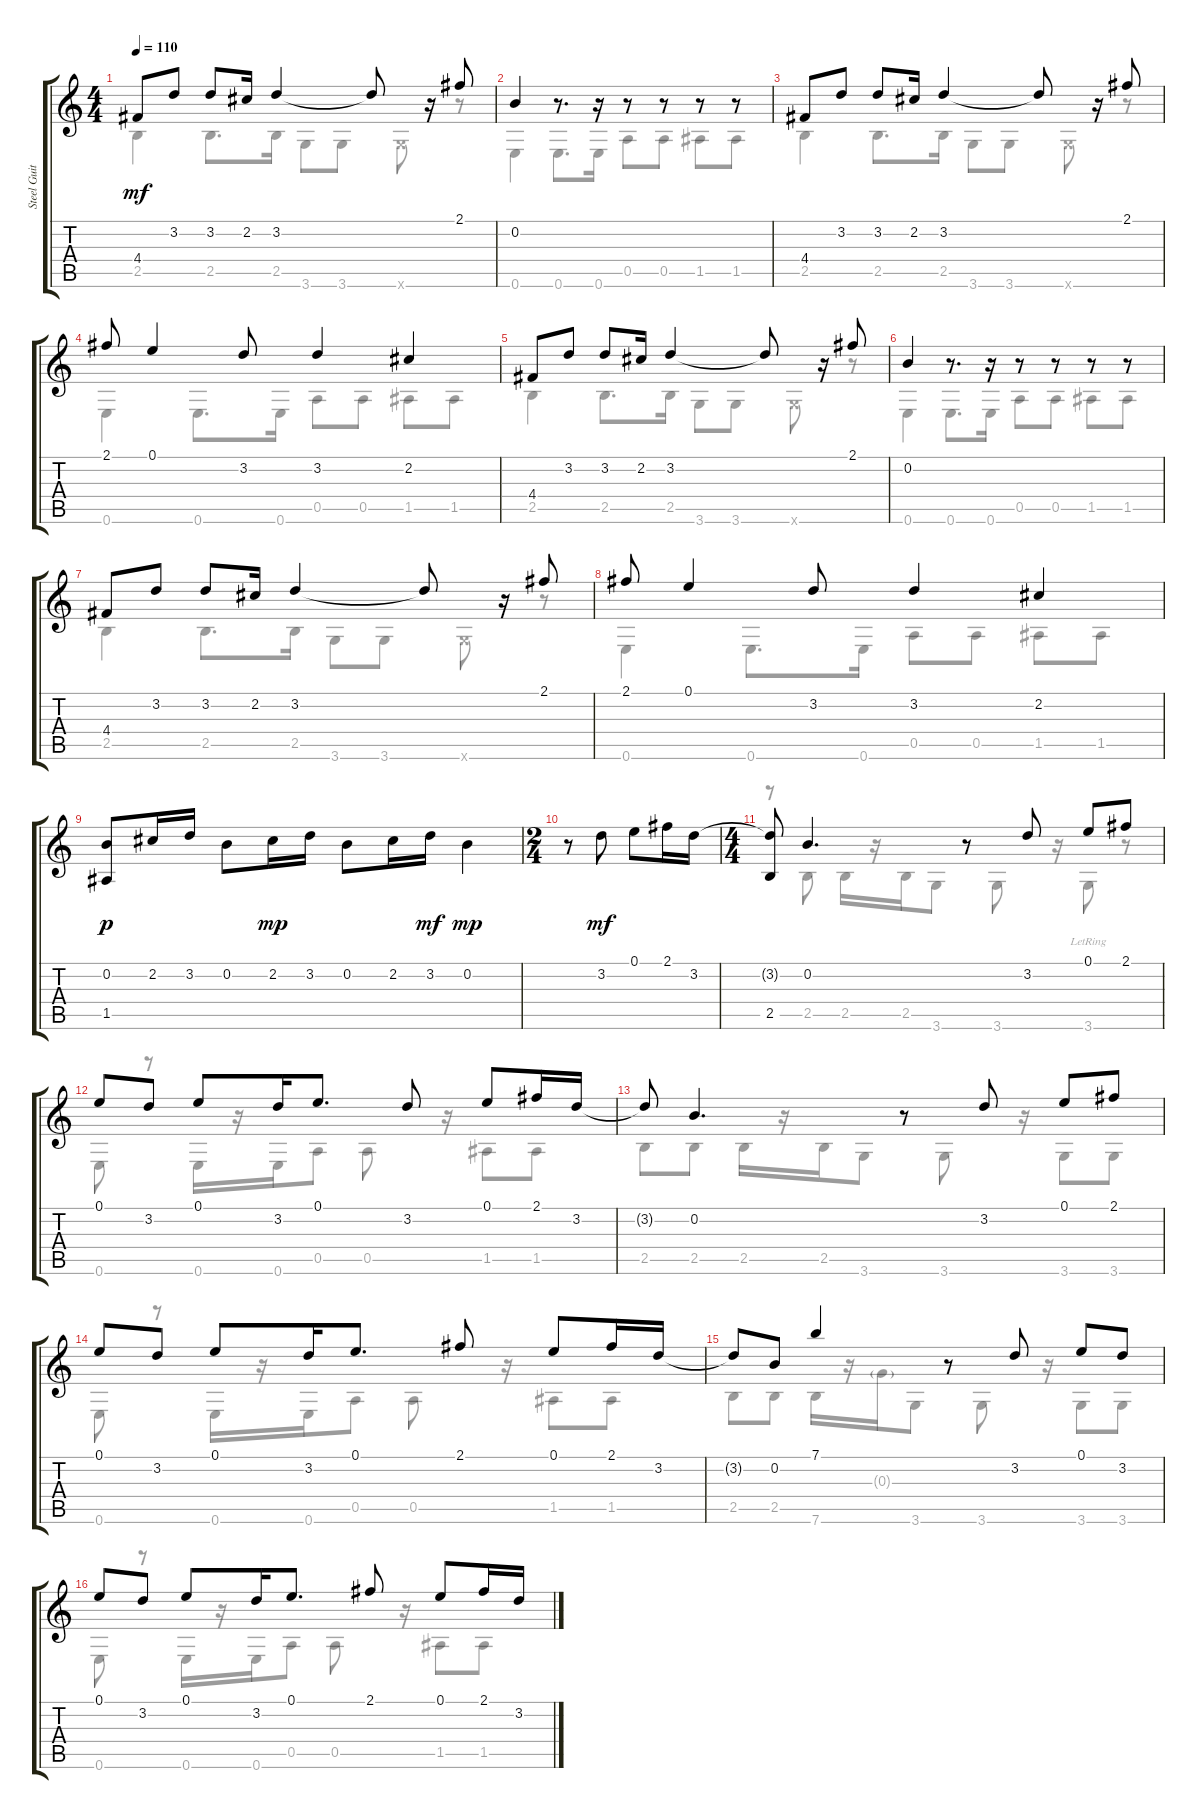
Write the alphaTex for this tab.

\track ("Steel Guitar" "Steel Guit") {instrument acousticguitarsteel}
\staff {score tabs}
\tuning (E4 B3 G3 D3 A2 E2) {hide}
\voice
\ts (4 4)
\tempo 110
\clef g2
\ks c
4.4.8{dy mf} 3.2.8 3.2.8 2.2.16 3.2.4 3.2{t}.8 r.16 2.1.8 |
0.2.4 r.8{d} r.16 r.8 r.8 r.8 r.8 |
4.4.8 3.2.8 3.2.8 2.2.16 3.2.4 3.2{t}.8 r.16 2.1.8 |
2.1.8 0.1.4 3.2.8 3.2.4 2.2.4 |
4.4.8 3.2.8 3.2.8 2.2.16 3.2.4 3.2{t}.8 r.16 2.1.8 |
0.2.4 r.8{d} r.16 r.8 r.8 r.8 r.8 |
4.4.8 3.2.8 3.2.8 2.2.16 3.2.4 3.2{t}.8 r.16 2.1.8 |
2.1.8 0.1.4 3.2.8 3.2.4 2.2.4 |
(0.2 1.5).8{dy p} 2.2.16 3.2.16 0.2.8 2.2.16{dy mp} 3.2.16 0.2.8 2.2.16 3.2.16{dy mf} 0.2.4{dy mp} |
\ts (2 4)
r.8 3.2.8{dy mf} 0.1.8 2.1.16 3.2.16 |
\ts (4 4)
(3.2{t} 2.5).8 0.2.4{d} r.8 3.2.8 0.1.8 2.1.8 |
0.1.8 3.2.8 0.1.8 3.2.16 0.1.8{d} 3.2.8 0.1.8 2.1.16 3.2.16 |
3.2{t}.8 0.2.4{d} r.8 3.2.8 0.1.8 2.1.8 |
0.1.8 3.2.8 0.1.8 3.2.16 0.1.8{d} 2.1.8 0.1.8 2.1.16 3.2.16 |
3.2{t}.8 0.2.8 7.1.4 r.8 3.2.8 0.1.8 3.2.8 |
0.1.8 3.2.8 0.1.8 3.2.16 0.1.8{d} 2.1.8 0.1.8 2.1.16 3.2.16
\voice
\clef g2
\ottava regular
\simile none
\ks c
2.5.4{dy mf} 2.5.8{d} 2.5.16 3.6.8 3.6.8 3.6{x}.8 r.8 |
0.6.4 0.6.8{d} 0.6.16 0.5.8 0.5.8 1.5.8 1.5.8 |
2.5.4 2.5.8{d} 2.5.16 3.6.8 3.6.8 3.6{x}.8 r.8 |
0.6.4 0.6.8{d} 0.6.16 0.5.8 0.5.8 1.5.8 1.5.8 |
2.5.4 2.5.8{d} 2.5.16 3.6.8 3.6.8 3.6{x}.8 r.8 |
0.6.4 0.6.8{d} 0.6.16 0.5.8 0.5.8 1.5.8 1.5.8 |
2.5.4 2.5.8{d} 2.5.16 3.6.8 3.6.8 3.6{x}.8 r.8 |
0.6.4 0.6.8{d} 0.6.16 0.5.8 0.5.8 1.5.8 1.5.8 |
|
|
r.8 2.5.8 2.5.16 r.16 2.5.16 3.6.8 3.6.8 r.16 3.6{lr}.8 r.8 |
0.6.8 r.8 0.6.16 r.16 0.6.16 0.5.8 0.5.8 r.16 1.5.8 1.5.8 |
2.5.8 2.5.8 2.5.16 r.16 2.5.16 3.6.8 3.6.8 r.16 3.6.8 3.6.8 |
0.6.8 r.8 0.6.16 r.16 0.6.16 0.5.8 0.5.8 r.16 1.5.8 1.5.8 |
2.5.8 2.5.8 7.6.16 r.16 0.3{g}.16 3.6.8 3.6.8 r.16 3.6.8 3.6.8 |
0.6.8 r.8 0.6.16 r.16 0.6.16 0.5.8 0.5.8 r.16 1.5.8 1.5.8
